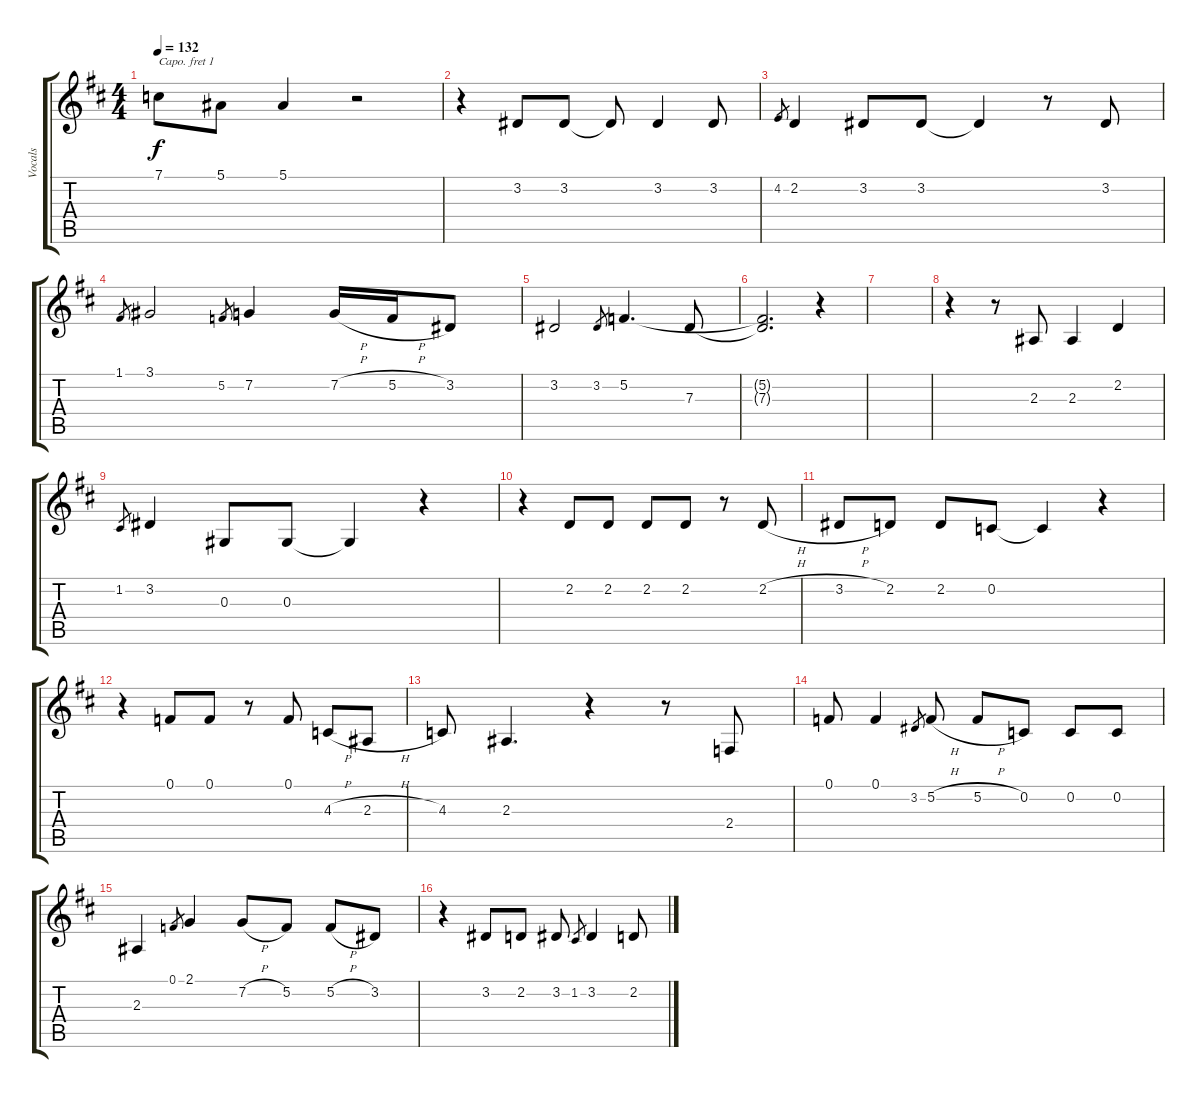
\track ("Vocals" "Vocals") {instrument lead1square}
\staff {score tabs}
\capo 1
\tuning (E4 B3 G3 D3 A2 E2) {hide}
\ts (4 4)
\tempo 132
\clef g2
\ks d
7.1{t}.8{dy f} 5.1.8 5.1.4 r.2 |
r.4 3.2.8 3.2.8 3.2{t}.8 3.2.4 3.2.8 |
4.2.8{gr} 2.2.4 3.2.8 3.2.8 3.2{t}.4 r.8 3.2.8 |
1.1.8{gr} 3.1.2 5.2.8{gr} 7.2.4 7.2{h}.16 5.2{h}.16 3.2.8 |
3.2.2 3.2.8{gr} 5.2.4{d} 7.3.8 |
(5.2{t} 7.3{t}).2{d} r.4 |
|
r.4 r.8 2.3.8 2.3.4 2.2.4 |
1.2.8{gr} 3.2.4 0.3.8 0.3.8 0.3{t}.4 r.4 |
r.4 2.2.8 2.2.8 2.2.8 2.2.8 r.8 2.2{h}.8 |
3.2{h}.8 2.2.8 2.2.8 0.2.8 0.2{t}.4 r.4 |
r.4 0.1.8 0.1.8 r.8 0.1.8 4.3{h}.8 2.3{h}.8 |
4.3.8 2.3.4{d} r.4 r.8 2.4.8 |
0.1.8 0.1.4 3.2.8{gr} 5.2{h}.8 5.2{h}.8 0.2.8 0.2.8 0.2.8 |
2.3.4 0.1.8{gr} 2.1.4 7.2{h}.8 5.2.8 5.2{h}.8 3.2.8 |
r.4 3.2.8 2.2.8 3.2.8 1.2.8{gr} 3.2.4 2.2.8
